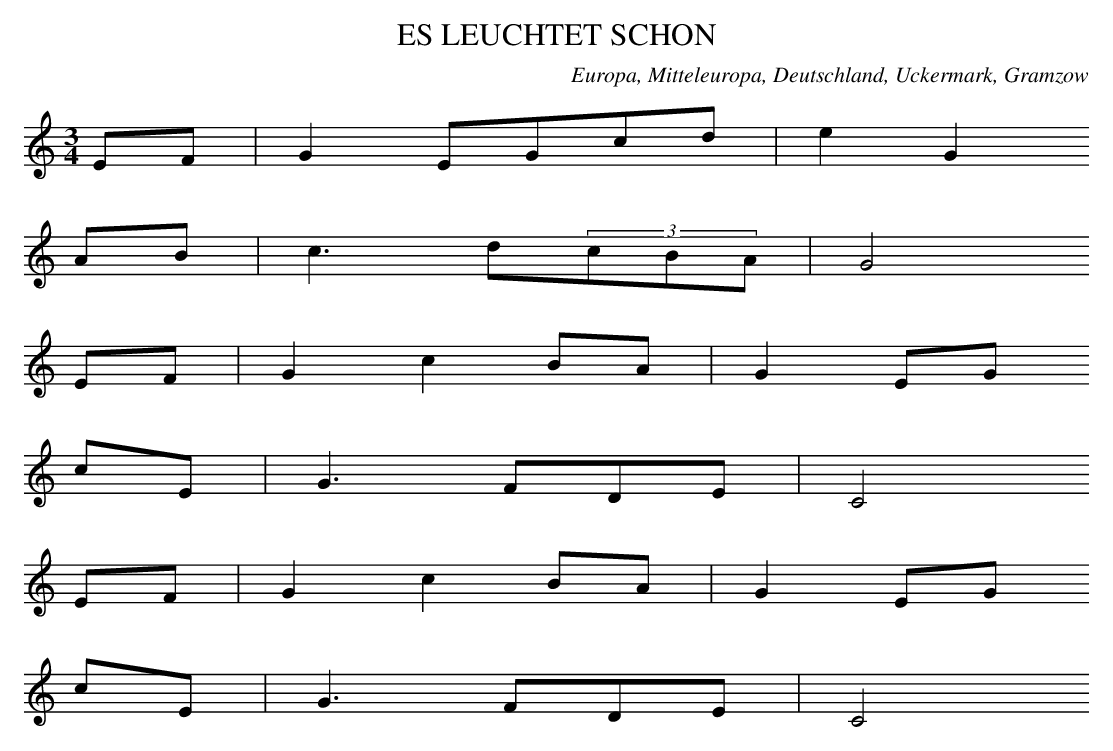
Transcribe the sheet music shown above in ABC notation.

X:1
T: ES LEUCHTET SCHON
O: Europa, Mitteleuropa, Deutschland, Uckermark, Gramzow
M: 3/4
L: 1/8
K: C
EF | G2EGcd | e2G2
AB | c3d(3cBA | G4
EF | G2c2BA | G2EG
cE | G3FDE | C4
EF | G2c2BA | G2EG
cE | G3FDE | C4
